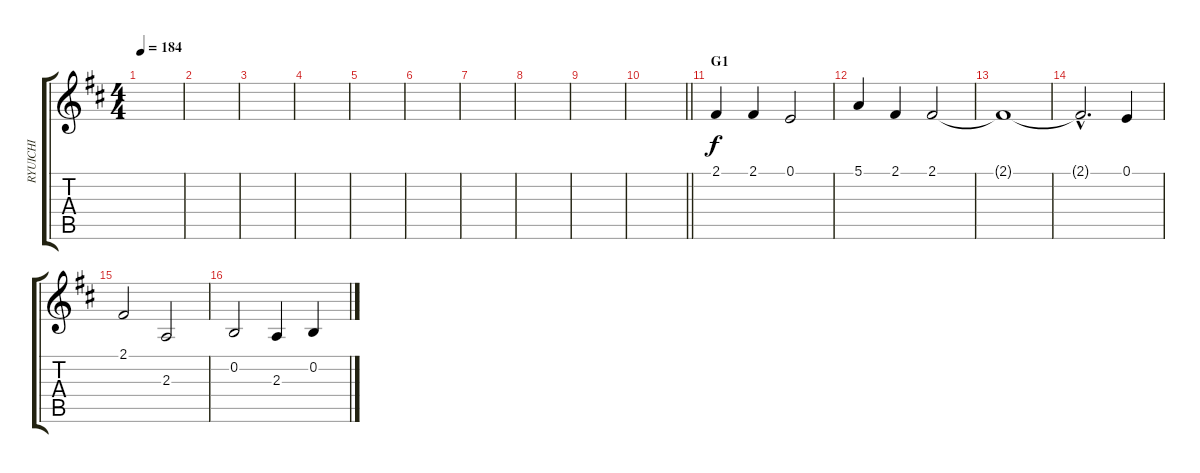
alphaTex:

\track ("RYUICHI" "RYUICHI") {instrument oboe}
\staff {score tabs}
\tuning (E4 B3 G3 D3 A2 E2) {hide}
\ts (4 4)
\tempo 184
\clef g2
\ks bminor
|
|
|
|
|
|
|
|
|
\barLineRight lightlight
|
\section ("" "G1")
2.1.4 2.1.4 0.1.2 |
5.1.4 2.1.4 2.1.2 |
2.1{t}.1 |
2.1{hac t}.2{d} 0.1.4 |
2.1.2 2.3.2 |
0.2.2 2.3.4 0.2.4
